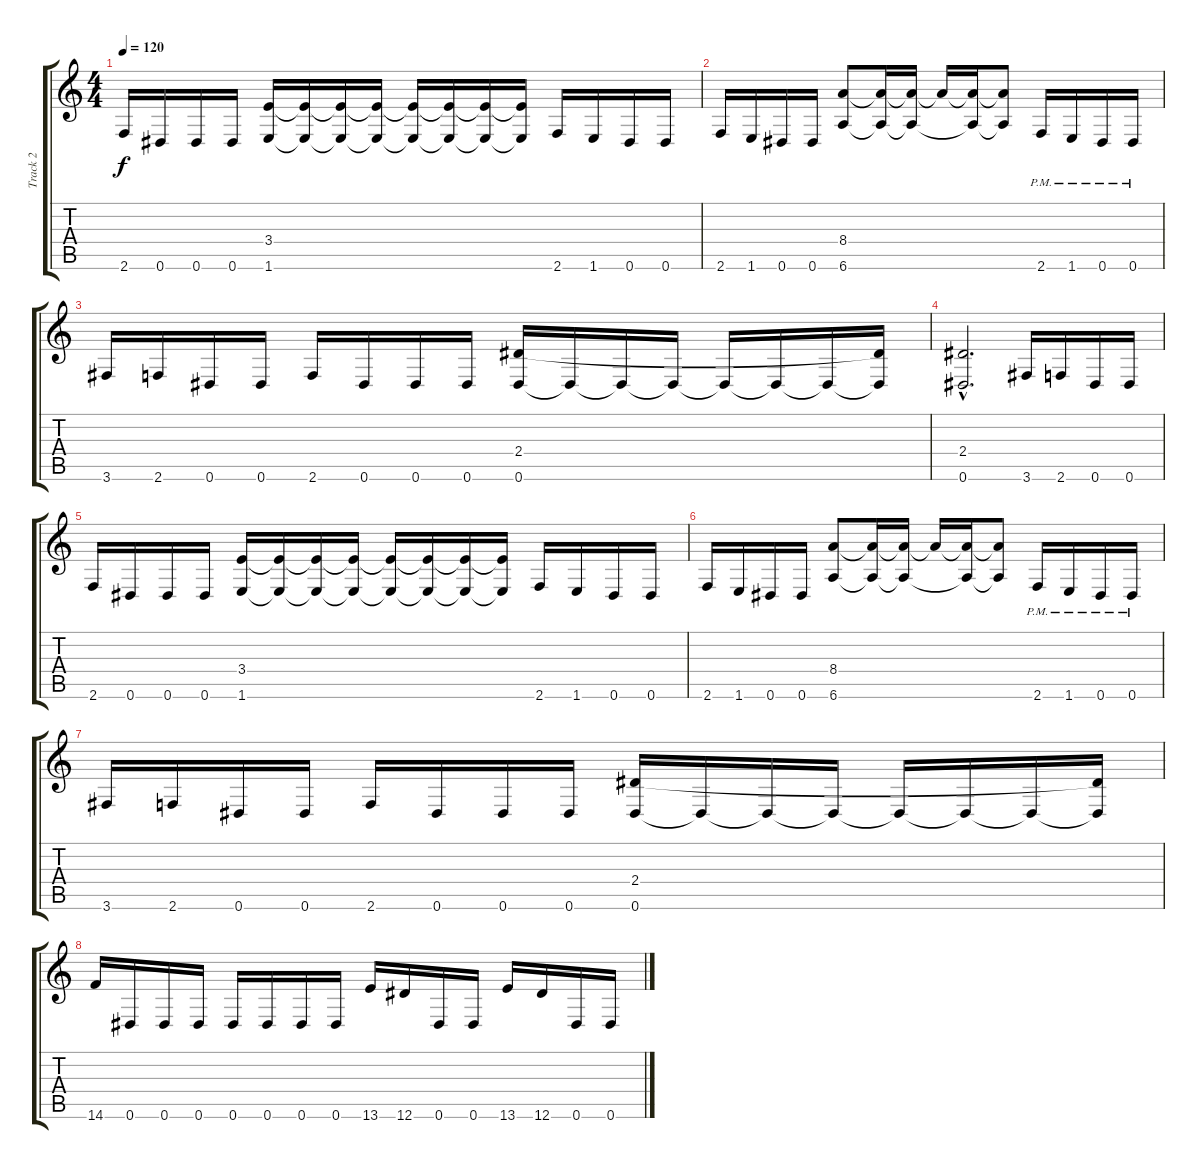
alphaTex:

\track ("Track 2" "Track 2") {instrument overdrivenguitar}
\staff {score tabs}
\tuning (Eb4 Bb3 Gb3 Db3 Ab2 Eb2) {hide}
\ts (4 4)
\tempo 120
\clef g2
\ks c
2.6.16{dy f} 0.6.16 0.6.16 0.6.16 (3.4 1.6).16 (3.4{t} 1.6{t}).16 (3.4{t} 1.6{t}).16 (3.4{t} 1.6{t}).16 (3.4{t} 1.6{t}).16 (3.4{t} 1.6{t}).16 (3.4{t} 1.6{t}).16 (3.4{t} 1.6{t}).16 2.6.16 1.6.16 0.6.16 0.6.16 |
2.6.16 1.6.16 0.6.16 0.6.16 (8.4 6.6).8 (8.4{t} 6.6{t}).16 (8.4{t} 6.6{t}).16 8.4{t}.16 (8.4{t} 6.6{t}).16 (8.4{t} 6.6{t}).8 2.6{pm}.16 1.6{pm}.16 0.6{pm}.16 0.6{pm}.16 |
3.6.16 2.6.16 0.6.16 0.6.16 2.6.16 0.6.16 0.6.16 0.6.16 (2.4 0.6).16 0.6{t}.16 0.6{t}.16 0.6{t}.16 0.6{t}.16 0.6{t}.16 0.6{t}.16 (2.4{t} 0.6{t}).16 |
(2.4{hac} 0.6{hac}).2{d} 3.6.16 2.6.16 0.6.16 0.6.16 |
2.6.16 0.6.16 0.6.16 0.6.16 (3.4 1.6).16 (3.4{t} 1.6{t}).16 (3.4{t} 1.6{t}).16 (3.4{t} 1.6{t}).16 (3.4{t} 1.6{t}).16 (3.4{t} 1.6{t}).16 (3.4{t} 1.6{t}).16 (3.4{t} 1.6{t}).16 2.6.16 1.6.16 0.6.16 0.6.16 |
2.6.16 1.6.16 0.6.16 0.6.16 (8.4 6.6).8 (8.4{t} 6.6{t}).16 (8.4{t} 6.6{t}).16 8.4{t}.16 (8.4{t} 6.6{t}).16 (8.4{t} 6.6{t}).8 2.6{pm}.16 1.6{pm}.16 0.6{pm}.16 0.6{pm}.16 |
3.6.16 2.6.16 0.6.16 0.6.16 2.6.16 0.6.16 0.6.16 0.6.16 (2.4 0.6).16 0.6{t}.16 0.6{t}.16 0.6{t}.16 0.6{t}.16 0.6{t}.16 0.6{t}.16 (2.4{t} 0.6{t}).16 |
14.6.16 0.6.16 0.6.16 0.6.16 0.6.16 0.6.16 0.6.16 0.6.16 13.6.16 12.6.16 0.6.16 0.6.16 13.6.16 12.6.16 0.6.16 0.6.16
